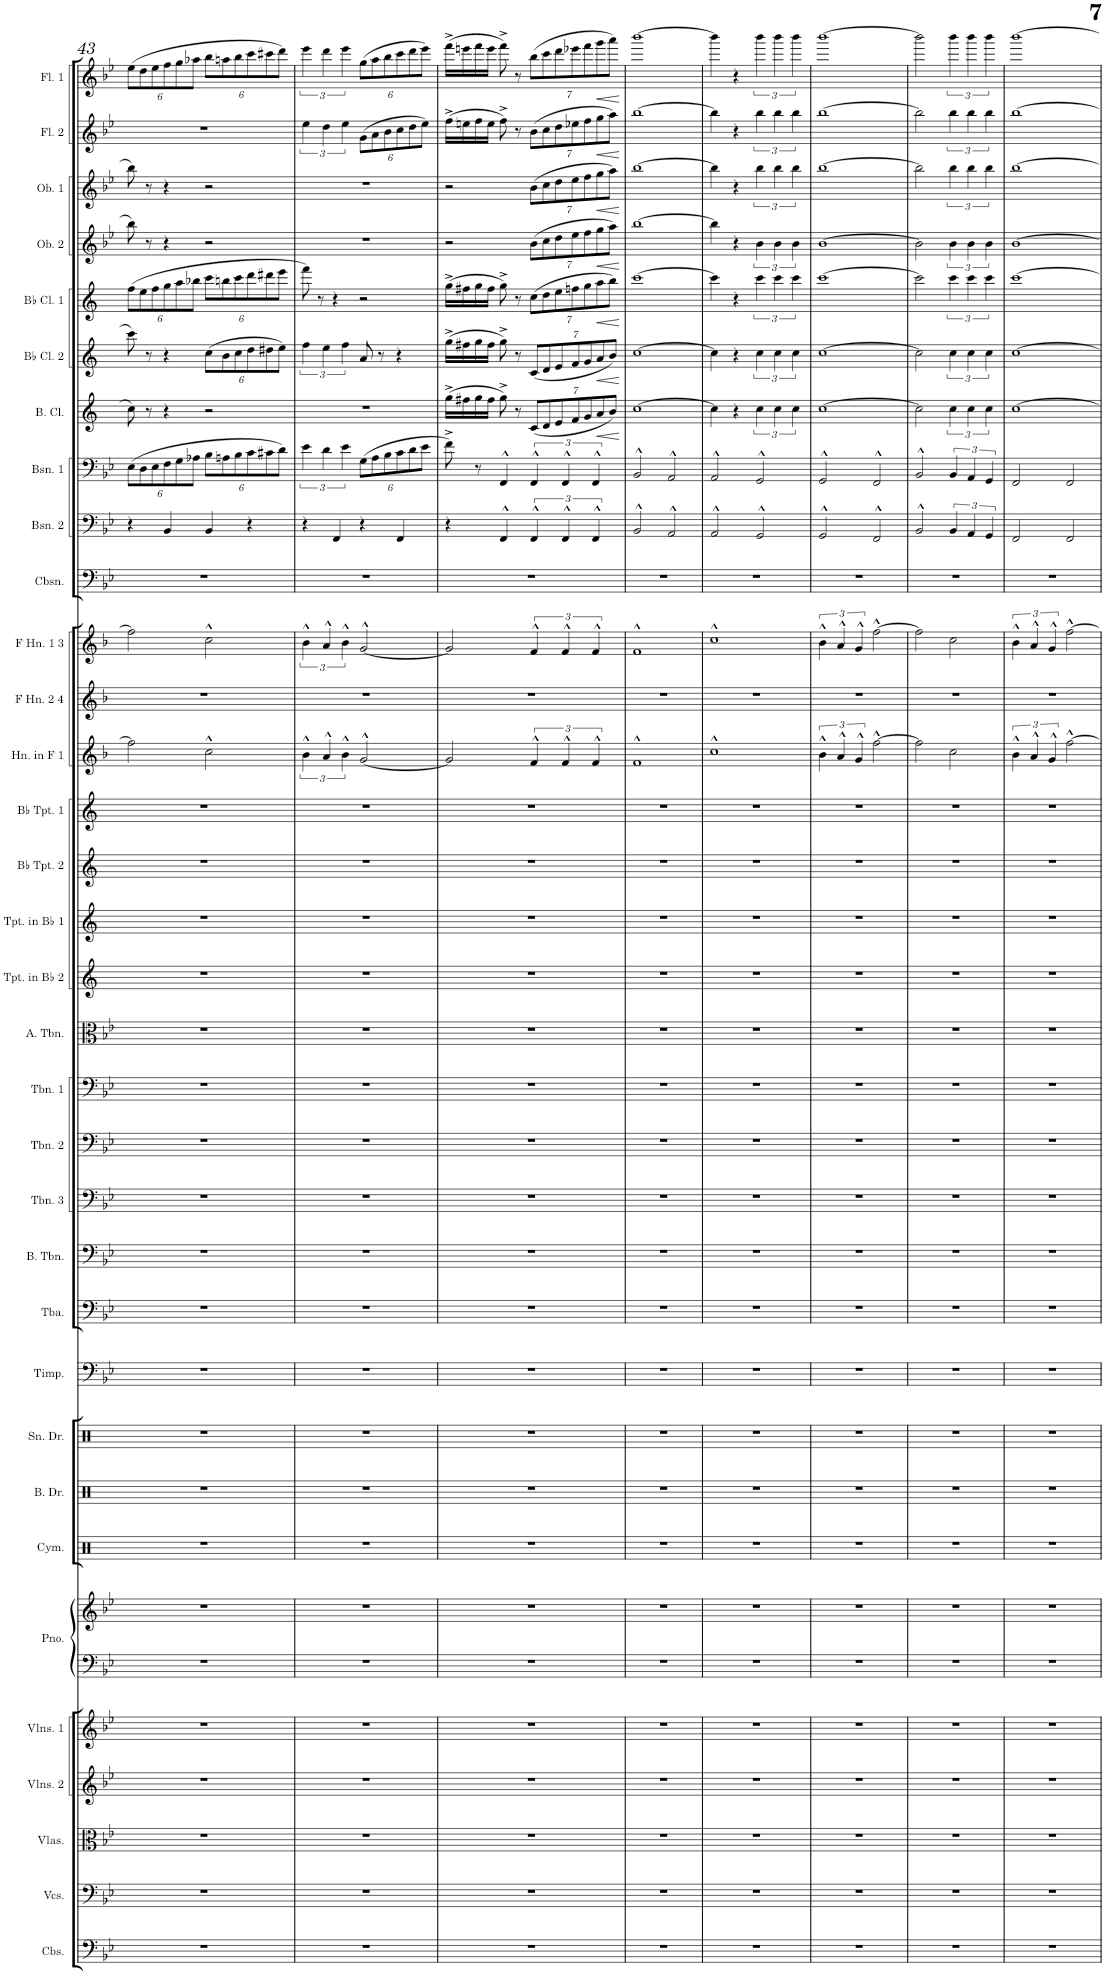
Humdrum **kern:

**kern	**kern	**kern	**kern	**kern	**kern	**kern	**kern	**kern	**kern	**kern	**kern	**kern	**kern	**kern	**kern	**kern	**kern	**kern	**kern	**kern	**kern	**kern	**kern	**kern	**kern	**kern	**kern	**dynam	**kern	**dynam	**kern	**dynam	**kern	**dynam	**kern	**dynam	**kern	**dynam	**kern	**dynam
*part33	*part32	*part31	*part30	*part29	*part28	*part28	*part27	*part26	*part25	*part24	*part23	*part22	*part21	*part20	*part19	*part18	*part17	*part16	*part15	*part14	*part13	*part12	*part11	*part10	*part9	*part8	*part7	*part7	*part6	*part6	*part5	*part5	*part4	*part4	*part3	*part3	*part2	*part2	*part1	*part1
*staff34	*staff33	*staff32	*staff31	*staff30	*staff29	*staff28	*staff27	*staff26	*staff25	*staff24	*staff23	*staff22	*staff21	*staff20	*staff19	*staff18	*staff17	*staff16	*staff15	*staff14	*staff13	*staff12	*staff11	*staff10	*staff9	*staff8	*staff7	*staff7	*staff6	*staff6	*staff5	*staff5	*staff4	*staff4	*staff3	*staff3	*staff2	*staff2	*staff1	*staff1
*I"Contrabasses	*I"Violoncellos	*I"Violas	*I"Violins 2	*I"Violins 1	*I"Piano	*	*I"Cymbal	*I"Bass Drum	*I"Snare Drum	*I"Timpani	*I"Tuba	*I"Bass Trombone	*I"Trombone 3	*I"Trombone 2	*I"Trombone 1	*I"Alto Trombone	*I"Trumpet in Bb 2	*I"Trumpet in Bb 1	*I"Bb Trumpet 2	*I"Bb Trumpet 1	*I"Horn in F 1	*I"F Horn 2 &amp; 4	*I"F Horn 1 &amp; 3	*I"Contrabassoon	*I"Bassoon 2	*I"Bassoon 1	*I"Bass Clarinet	*	*I"Bb Clarinet 2	*	*I"Bb Clarinet 1	*	*I"Oboe 2	*	*I"Oboe 1	*	*I"Flute 2	*	*I"Flute 1	*
*I'Cbs.	*I'Vcs.	*I'Vlas.	*I'Vlns. 2	*I'Vlns. 1	*I'Pno.	*	*I'Cym.	*I'B. Dr.	*I'Sn. Dr.	*I'Timp.	*I'Tba.	*I'B. Tbn.	*I'Tbn. 3	*I'Tbn. 2	*I'Tbn. 1	*I'A. Tbn.	*I'Tpt. in Bb 2	*I'Tpt. in Bb 1	*I'Bb Tpt. 2	*I'Bb Tpt. 1	*I'Hn. in F 1	*I'F Hn. 2 4	*I'F Hn. 1 3	*I'Cbsn.	*I'Bsn. 2	*I'Bsn. 1	*I'B. Cl.	*	*I'Bb Cl. 2	*	*I'Bb Cl. 1	*	*I'Ob. 2	*	*I'Ob. 1	*	*I'Fl. 2	*	*I'Fl. 1	*
!!LO:PB:g=z
*clefF4	*clefF4	*clefC3	*clefG2	*clefG2	*clefF4	*clefG2	*clefX	*clefX	*clefX	*clefF4	*clefF4	*clefF4	*clefF4	*clefF4	*clefF4	*clefC3	*clefG2	*clefG2	*clefG2	*clefG2	*clefG2	*clefG2	*clefG2	*clefF4	*clefF4	*clefF4	*clefG2	*	*clefG2	*	*clefG2	*	*clefG2	*	*clefG2	*	*clefG2	*	*clefG2	*
*Trd7c12	*	*	*	*	*	*	*	*	*	*	*	*	*	*	*	*	*Trd1c2	*Trd1c2	*Trd1c2	*Trd1c2	*Trd4c7	*Trd4c7	*Trd4c7	*Trd7c12	*	*	*Trd8c14	*	*Trd1c2	*	*Trd1c2	*	*	*	*	*	*	*	*	*
*k[b-e-]	*k[b-e-]	*k[b-e-]	*k[b-e-]	*k[b-e-]	*k[b-e-]	*k[b-e-]	*k[b-e-a-d-]	*k[b-e-a-d-]	*k[b-e-a-d-]	*k[b-e-]	*k[b-e-]	*k[b-e-]	*k[b-e-]	*k[b-e-]	*k[b-e-]	*k[b-e-]	*k[]	*k[]	*k[]	*k[]	*k[b-]	*k[b-]	*k[b-]	*k[b-e-]	*k[b-e-]	*k[b-e-]	*k[]	*	*k[]	*	*k[]	*	*k[b-e-]	*	*k[b-e-]	*	*k[b-e-]	*	*k[b-e-]	*
*M2/2	*M2/2	*M2/2	*M2/2	*M2/2	*M2/2	*M2/2	*M2/2	*M2/2	*M2/2	*M2/2	*M2/2	*M2/2	*M2/2	*M2/2	*M2/2	*M2/2	*M2/2	*M2/2	*M2/2	*M2/2	*M2/2	*M2/2	*M2/2	*M2/2	*M2/2	*M2/2	*M2/2	*	*M2/2	*	*M2/2	*	*M2/2	*	*M2/2	*	*M2/2	*	*M2/2	*
*	*	*	*	*	*	*	*	*	*	*	*	*	*	*	*	*	*	*	*	*	*	*	*	*	*	*Xbrackettup	*	*	*	*	*Xbrackettup	*	*	*	*	*	*	*	*Xbrackettup	*
=43	=43	=43	=43	=43	=43	=43	=43	=43	=43	=43	=43	=43	=43	=43	=43	=43	=43	=43	=43	=43	=43	=43	=43	=43	=43	=43	=43	=43	=43	=43	=43	=43	=43	=43	=43	=43	=43	=43	=43	=43
1r	1r	1r	1r	1r	1r	1r	1r	1r	1r	1r	1r	1r	1r	1r	1r	1r	1r	1r	1r	1r	2ff\]	1r	2ff\]	1r	4r	(12E-\L	8cc\	.	8ccc\	.	(12ff\L	.	8bb-\	.	8bb-\	.	1r	.	(12ee-\L	.
.	.	.	.	.	.	.	.	.	.	.	.	.	.	.	.	.	.	.	.	.	.	.	.	.	.	12D\	.	.	.	.	12ee\	.	.	.	.	.	.	.	12dd\	.
.	.	.	.	.	.	.	.	.	.	.	.	.	.	.	.	.	.	.	.	.	.	.	.	.	.	.	8r	.	8r	.	.	.	8r	.	8r	.	.	.	.	.
.	.	.	.	.	.	.	.	.	.	.	.	.	.	.	.	.	.	.	.	.	.	.	.	.	.	12E-\	.	.	.	.	12ff\	.	.	.	.	.	.	.	12ee-\	.
.	.	.	.	.	.	.	.	.	.	.	.	.	.	.	.	.	.	.	.	.	.	.	.	.	4BB-/	12F\	4r	.	4r	.	12gg\	.	4r	.	4r	.	.	.	12ff\	.
.	.	.	.	.	.	.	.	.	.	.	.	.	.	.	.	.	.	.	.	.	.	.	.	.	.	12G\	.	.	.	.	12aa\	.	.	.	.	.	.	.	12gg\	.
.	.	.	.	.	.	.	.	.	.	.	.	.	.	.	.	.	.	.	.	.	.	.	.	.	.	12A-X\J	.	.	.	.	12bb-X\J	.	.	.	.	.	.	.	12aa-X\J	.
*	*	*	*	*	*	*	*	*	*	*	*	*	*	*	*	*	*	*	*	*	*	*	*	*	*	*	*	*	*Xbrackettup	*	*	*	*	*	*	*	*	*	*	*
.	.	.	.	.	.	.	.	.	.	.	.	.	.	.	.	.	.	.	.	.	2cc^^\	.	2cc^^\	.	4BB-/	12B-\L	2r	.	(12cc\L	.	12ccc\L	.	2r	.	2r	.	.	.	12bb-\L	.
.	.	.	.	.	.	.	.	.	.	.	.	.	.	.	.	.	.	.	.	.	.	.	.	.	.	12An\	.	.	12b\	.	12bbn\	.	.	.	.	.	.	.	12aan\	.
.	.	.	.	.	.	.	.	.	.	.	.	.	.	.	.	.	.	.	.	.	.	.	.	.	.	12B-\	.	.	12cc\	.	12ccc\	.	.	.	.	.	.	.	12bb-\	.
.	.	.	.	.	.	.	.	.	.	.	.	.	.	.	.	.	.	.	.	.	.	.	.	.	4r	12c\	.	.	12dd\	.	12ddd\	.	.	.	.	.	.	.	12ccc\	.
.	.	.	.	.	.	.	.	.	.	.	.	.	.	.	.	.	.	.	.	.	.	.	.	.	.	12c#X\	.	.	12dd#X\	.	12ddd#X\	.	.	.	.	.	.	.	12ccc#X\	.
.	.	.	.	.	.	.	.	.	.	.	.	.	.	.	.	.	.	.	.	.	.	.	.	.	.	12d\J)	.	.	12ee\J)	.	12eee\J	.	.	.	.	.	.	.	12ddd\J)	.
=44	=44	=44	=44	=44	=44	=44	=44	=44	=44	=44	=44	=44	=44	=44	=44	=44	=44	=44	=44	=44	=44	=44	=44	=44	=44	=44	=44	=44	=44	=44	=44	=44	=44	=44	=44	=44	=44	=44	=44	=44
*	*	*	*	*	*	*	*	*	*	*	*	*	*	*	*	*	*	*	*	*	*	*	*	*	*	*brackettup	*	*	*brackettup	*	*	*	*	*	*	*	*	*	*brackettup	*
1r	1r	1r	1r	1r	1r	1r	1r	1r	1r	1r	1r	1r	1r	1r	1r	1r	1r	1r	1r	1r	6b-^^\	1r	6b-^^\	1r	4r	6e-\	1r	.	6ff\	.	8fff\)	.	1r	.	1r	.	6ee-\	.	6eee-\	.
.	.	.	.	.	.	.	.	.	.	.	.	.	.	.	.	.	.	.	.	.	.	.	.	.	.	.	.	.	.	.	8r	.	.	.	.	.	.	.	.	.
.	.	.	.	.	.	.	.	.	.	.	.	.	.	.	.	.	.	.	.	.	6a^^/	.	6a^^/	.	.	6d\	.	.	6ee\	.	.	.	.	.	.	.	6dd\	.	6ddd\	.
.	.	.	.	.	.	.	.	.	.	.	.	.	.	.	.	.	.	.	.	.	.	.	.	.	4FF/	.	.	.	.	.	4r	.	.	.	.	.	.	.	.	.
.	.	.	.	.	.	.	.	.	.	.	.	.	.	.	.	.	.	.	.	.	6b-^^\	.	6b-^^\	.	.	6e-\	.	.	6ff\	.	.	.	.	.	.	.	6ee-\	.	6eee-\	.
*	*	*	*	*	*	*	*	*	*	*	*	*	*	*	*	*	*	*	*	*	*	*	*	*	*	*Xbrackettup	*	*	*	*	*	*	*	*	*	*	*Xbrackettup	*	*Xbrackettup	*
.	.	.	.	.	.	.	.	.	.	.	.	.	.	.	.	.	.	.	.	.	[2g^^/	.	[2g^^/	.	4r	(12G\L	.	.	8a/	.	2r	.	.	.	.	.	(12g\L	.	(12gg\L	.
.	.	.	.	.	.	.	.	.	.	.	.	.	.	.	.	.	.	.	.	.	.	.	.	.	.	12A\	.	.	.	.	.	.	.	.	.	.	12a\	.	12aa\	.
.	.	.	.	.	.	.	.	.	.	.	.	.	.	.	.	.	.	.	.	.	.	.	.	.	.	.	.	.	8r	.	.	.	.	.	.	.	.	.	.	.
.	.	.	.	.	.	.	.	.	.	.	.	.	.	.	.	.	.	.	.	.	.	.	.	.	.	12B-\	.	.	.	.	.	.	.	.	.	.	12b-\	.	12bb-\	.
.	.	.	.	.	.	.	.	.	.	.	.	.	.	.	.	.	.	.	.	.	.	.	.	.	4FF/	12c\	.	.	4r	.	.	.	.	.	.	.	12cc\	.	12ccc\	.
.	.	.	.	.	.	.	.	.	.	.	.	.	.	.	.	.	.	.	.	.	.	.	.	.	.	12d\	.	.	.	.	.	.	.	.	.	.	12dd\	.	12ddd\	.
.	.	.	.	.	.	.	.	.	.	.	.	.	.	.	.	.	.	.	.	.	.	.	.	.	.	12e-\J	.	.	.	.	.	.	.	.	.	.	12ee-\J)	.	12eee-\J)	.
=45	=45	=45	=45	=45	=45	=45	=45	=45	=45	=45	=45	=45	=45	=45	=45	=45	=45	=45	=45	=45	=45	=45	=45	=45	=45	=45	=45	=45	=45	=45	=45	=45	=45	=45	=45	=45	=45	=45	=45	=45
1r	1r	1r	1r	1r	1r	1r	1r	1r	1r	1r	1r	1r	1r	1r	1r	1r	1r	1r	1r	1r	2g/]	1r	2g/]	1r	4r	8f^\)	(16gg^\LL	.	(16gg^\LL	.	(16gg^\LL	.	2r	.	2r	.	(16ff^\LL	.	(16fff^\LL	.
.	.	.	.	.	.	.	.	.	.	.	.	.	.	.	.	.	.	.	.	.	.	.	.	.	.	.	16ff#X\	.	16ff#X\	.	16ff#X\	.	.	.	.	.	16een\	.	16eeen\	.
.	.	.	.	.	.	.	.	.	.	.	.	.	.	.	.	.	.	.	.	.	.	.	.	.	.	8r	16gg\	.	16gg\	.	16gg\	.	.	.	.	.	16ff\	.	16fff\	.
.	.	.	.	.	.	.	.	.	.	.	.	.	.	.	.	.	.	.	.	.	.	.	.	.	.	.	16ff#\JJ	.	16ff#\JJ	.	16ff#\JJ	.	.	.	.	.	16ee\JJ	.	16eee\JJ	.
.	.	.	.	.	.	.	.	.	.	.	.	.	.	.	.	.	.	.	.	.	.	.	.	.	4FF^^/	4FF^^/	8gg^\)	.	8gg^\)	.	8gg^\)	.	.	.	.	.	8ff^\)	.	8fff^\)	.
.	.	.	.	.	.	.	.	.	.	.	.	.	.	.	.	.	.	.	.	.	.	.	.	.	.	.	8r	.	8r	.	8r	.	.	.	.	.	8r	.	8r	.
*	*	*	*	*	*	*	*	*	*	*	*	*	*	*	*	*	*	*	*	*	*	*	*	*	*	*brackettup	*Xbrackettup	*	*Xbrackettup	*	*	*	*Xbrackettup	*	*Xbrackettup	*	*	*	*	*
.	.	.	.	.	.	.	.	.	.	.	.	.	.	.	.	.	.	.	.	.	6f^^/	.	6f^^/	.	6FF^^/	6FF^^/	(14c/L	.	(14c/L	.	(14cc\L	.	(14b-\L	.	(14b-\L	.	(14b-\L	.	(14bb-\L	.
.	.	.	.	.	.	.	.	.	.	.	.	.	.	.	.	.	.	.	.	.	.	.	.	.	.	.	14d/	.	14d/	.	14dd\	.	14cc\	.	14cc\	.	14cc\	.	14ccc\	.
.	.	.	.	.	.	.	.	.	.	.	.	.	.	.	.	.	.	.	.	.	.	.	.	.	.	.	14e/	.	14e/	.	14ee\	.	14dd\	.	14dd\	.	14dd\	.	14ddd\	.
.	.	.	.	.	.	.	.	.	.	.	.	.	.	.	.	.	.	.	.	.	6f^^/	.	6f^^/	.	6FF^^/	6FF^^/	.	.	.	.	.	.	.	.	.	.	.	.	.	.
.	.	.	.	.	.	.	.	.	.	.	.	.	.	.	.	.	.	.	.	.	.	.	.	.	.	.	14f/	.	14f/	.	14ffn\	.	14ee-\	.	14ee-\	.	14ee-X\	.	14eee-X\	.
.	.	.	.	.	.	.	.	.	.	.	.	.	.	.	.	.	.	.	.	.	.	.	.	.	.	.	14g/	.	14g/	.	14gg\	.	14ff\	.	14ff\	.	14ff\	.	14fff\	.
.	.	.	.	.	.	.	.	.	.	.	.	.	.	.	.	.	.	.	.	.	6f^^/	.	6f^^/	.	6FF^^/	6FF^^/	.	.	.	.	.	.	.	.	.	.	.	.	.	.
!	!	!	!	!	!	!	!	!	!	!	!	!	!	!	!	!	!	!	!	!	!	!	!	!	!	!	!	!LO:HP:b	!	!LO:HP:b	!	!LO:HP:b	!	!LO:HP:b	!	!LO:HP:b	!	!LO:HP:b	!	!LO:HP:b
.	.	.	.	.	.	.	.	.	.	.	.	.	.	.	.	.	.	.	.	.	.	.	.	.	.	.	14a/	<	14a/	<	14aa\	<	14gg\	<	14gg\	<	14gg\	<	14ggg\	<
.	.	.	.	.	.	.	.	.	.	.	.	.	.	.	.	.	.	.	.	.	.	.	.	.	.	.	14b/J)	.	14b/J)	.	14bb\J)	.	14aa\J)	.	14aa\J)	.	14aa\J)	.	14aaa\J)	.
.	.	.	.	.	.	.	.	.	.	.	.	.	.	.	.	.	.	.	.	.	.	.	.	.	.	.	.	[	.	[	.	[	.	[	.	[	.	[	.	[
=46	=46	=46	=46	=46	=46	=46	=46	=46	=46	=46	=46	=46	=46	=46	=46	=46	=46	=46	=46	=46	=46	=46	=46	=46	=46	=46	=46	=46	=46	=46	=46	=46	=46	=46	=46	=46	=46	=46	=46	=46
1r	1r	1r	1r	1r	1r	1r	1r	1r	1r	1r	1r	1r	1r	1r	1r	1r	1r	1r	1r	1r	1f^^	1r	1f^^	1r	2BB-^^/	2BB-^^/	[1cc	.	[1cc	.	[1ccc	.	[1bb-	.	[1bb-	.	[1bb-	.	[1bbb-	.
.	.	.	.	.	.	.	.	.	.	.	.	.	.	.	.	.	.	.	.	.	.	.	.	.	2AA^^/	2AA^^/	.	.	.	.	.	.	.	.	.	.	.	.	.	.
=47	=47	=47	=47	=47	=47	=47	=47	=47	=47	=47	=47	=47	=47	=47	=47	=47	=47	=47	=47	=47	=47	=47	=47	=47	=47	=47	=47	=47	=47	=47	=47	=47	=47	=47	=47	=47	=47	=47	=47	=47
1r	1r	1r	1r	1r	1r	1r	1r	1r	1r	1r	1r	1r	1r	1r	1r	1r	1r	1r	1r	1r	1cc^^	1r	1cc^^	1r	2AA^^/	2AA^^/	4cc\]	.	4cc\]	.	4ccc\]	.	4bb-\]	.	4bb-\]	.	4bb-\]	.	4bbb-\]	.
.	.	.	.	.	.	.	.	.	.	.	.	.	.	.	.	.	.	.	.	.	.	.	.	.	.	.	4r	.	4r	.	4r	.	4r	.	4r	.	4r	.	4r	.
*	*	*	*	*	*	*	*	*	*	*	*	*	*	*	*	*	*	*	*	*	*	*	*	*	*	*	*brackettup	*	*brackettup	*	*brackettup	*	*brackettup	*	*brackettup	*	*brackettup	*	*brackettup	*
.	.	.	.	.	.	.	.	.	.	.	.	.	.	.	.	.	.	.	.	.	.	.	.	.	2GG^^/	2GG^^/	6cc\	.	6cc\	.	6ccc\	.	6b-\	.	6bb-\	.	6bb-\	.	6bbb-\	.
.	.	.	.	.	.	.	.	.	.	.	.	.	.	.	.	.	.	.	.	.	.	.	.	.	.	.	6cc\	.	6cc\	.	6ccc\	.	6b-\	.	6bb-\	.	6bb-\	.	6bbb-\	.
.	.	.	.	.	.	.	.	.	.	.	.	.	.	.	.	.	.	.	.	.	.	.	.	.	.	.	6cc\	.	6cc\	.	6ccc\	.	6b-\	.	6bb-\	.	6bb-\	.	6bbb-\	.
=48	=48	=48	=48	=48	=48	=48	=48	=48	=48	=48	=48	=48	=48	=48	=48	=48	=48	=48	=48	=48	=48	=48	=48	=48	=48	=48	=48	=48	=48	=48	=48	=48	=48	=48	=48	=48	=48	=48	=48	=48
1r	1r	1r	1r	1r	1r	1r	1r	1r	1r	1r	1r	1r	1r	1r	1r	1r	1r	1r	1r	1r	6b-^^\	1r	6b-^^\	1r	2GG^^/	2GG^^/	[1cc	.	[1cc	.	[1ccc	.	[1b-	.	[1bb-	.	[1bb-	.	[1bbb-	.
.	.	.	.	.	.	.	.	.	.	.	.	.	.	.	.	.	.	.	.	.	6a^^/	.	6a^^/	.	.	.	.	.	.	.	.	.	.	.	.	.	.	.	.	.
.	.	.	.	.	.	.	.	.	.	.	.	.	.	.	.	.	.	.	.	.	6g^^/	.	6g^^/	.	.	.	.	.	.	.	.	.	.	.	.	.	.	.	.	.
.	.	.	.	.	.	.	.	.	.	.	.	.	.	.	.	.	.	.	.	.	[2ff^^\	.	[2ff^^\	.	2FF^^/	2FF^^/	.	.	.	.	.	.	.	.	.	.	.	.	.	.
=49	=49	=49	=49	=49	=49	=49	=49	=49	=49	=49	=49	=49	=49	=49	=49	=49	=49	=49	=49	=49	=49	=49	=49	=49	=49	=49	=49	=49	=49	=49	=49	=49	=49	=49	=49	=49	=49	=49	=49	=49
1r	1r	1r	1r	1r	1r	1r	1r	1r	1r	1r	1r	1r	1r	1r	1r	1r	1r	1r	1r	1r	2ff\]	1r	2ff\]	1r	2BB-^^/	2BB-^^/	2cc\]	.	2cc\]	.	2ccc\]	.	2b-\]	.	2bb-\]	.	2bb-\]	.	2bbb-\]	.
.	.	.	.	.	.	.	.	.	.	.	.	.	.	.	.	.	.	.	.	.	2cc\	.	2cc\	.	6BB-/	6BB-/	6cc\	.	6cc\	.	6ccc\	.	6b-\	.	6bb-\	.	6bb-\	.	6bbb-\	.
.	.	.	.	.	.	.	.	.	.	.	.	.	.	.	.	.	.	.	.	.	.	.	.	.	6AA/	6AA/	6cc\	.	6cc\	.	6ccc\	.	6b-\	.	6bb-\	.	6bb-\	.	6bbb-\	.
.	.	.	.	.	.	.	.	.	.	.	.	.	.	.	.	.	.	.	.	.	.	.	.	.	6GG/	6GG/	6cc\	.	6cc\	.	6ccc\	.	6b-\	.	6bb-\	.	6bb-\	.	6bbb-\	.
=50	=50	=50	=50	=50	=50	=50	=50	=50	=50	=50	=50	=50	=50	=50	=50	=50	=50	=50	=50	=50	=50	=50	=50	=50	=50	=50	=50	=50	=50	=50	=50	=50	=50	=50	=50	=50	=50	=50	=50	=50
1r	1r	1r	1r	1r	1r	1r	1r	1r	1r	1r	1r	1r	1r	1r	1r	1r	1r	1r	1r	1r	6b-^^\	1r	6b-^^\	1r	2FF/	2FF/	[1cc	.	[1cc	.	[1ccc	.	[1b-	.	[1bb-	.	[1bb-	.	[1bbb-	.
.	.	.	.	.	.	.	.	.	.	.	.	.	.	.	.	.	.	.	.	.	6a^^/	.	6a^^/	.	.	.	.	.	.	.	.	.	.	.	.	.	.	.	.	.
.	.	.	.	.	.	.	.	.	.	.	.	.	.	.	.	.	.	.	.	.	6g^^/	.	6g^^/	.	.	.	.	.	.	.	.	.	.	.	.	.	.	.	.	.
.	.	.	.	.	.	.	.	.	.	.	.	.	.	.	.	.	.	.	.	.	[2ff^^\	.	[2ff^^\	.	2FF/	2FF/	.	.	.	.	.	.	.	.	.	.	.	.	.	.
=	=	=	=	=	=	=	=	=	=	=	=	=	=	=	=	=	=	=	=	=	=	=	=	=	=	=	=	=	=	=	=	=	=	=	=	=	=	=	=	=
*-	*-	*-	*-	*-	*-	*-	*-	*-	*-	*-	*-	*-	*-	*-	*-	*-	*-	*-	*-	*-	*-	*-	*-	*-	*-	*-	*-	*-	*-	*-	*-	*-	*-	*-	*-	*-	*-	*-	*-	*-
